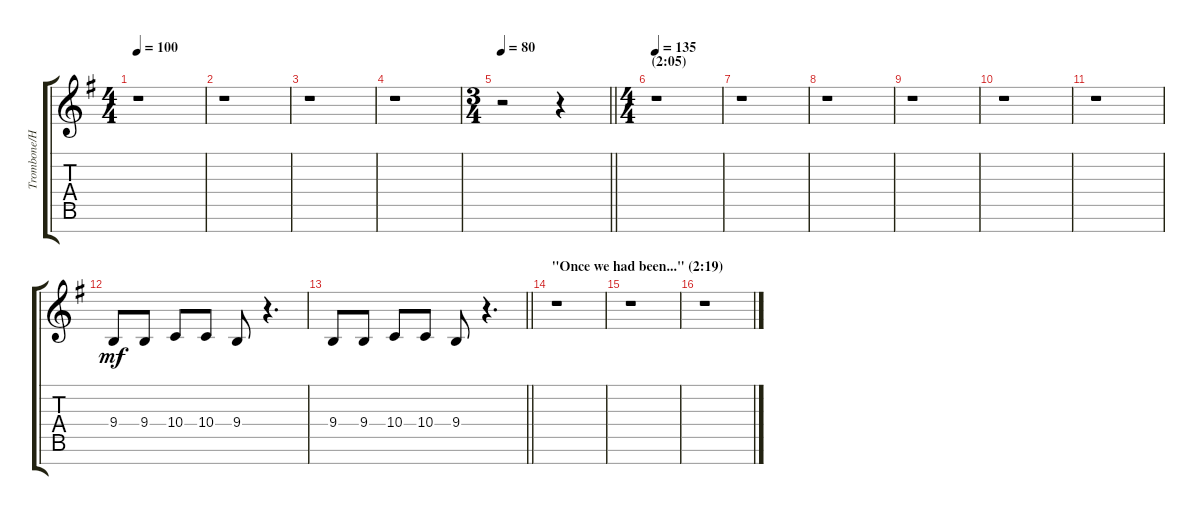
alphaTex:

\track ("Trombone/Horn" "Trombone/H") {instrument trombone}
\staff {score tabs}
\tuning (E4 B3 G3 D3 A2 E2 B1) {hide}
\ts (4 4)
\tempo 100
\clef g2
\ks eminor
r.1{dy f} |
r.1 |
r.1 |
r.1 |
\ts (3 4)
\tempo 80
\barLineRight lightlight
r.2 r.4 |
\ts (4 4)
\section ("" "(2:05)")
\tempo 135
r.1 |
r.1 |
r.1 |
r.1 |
r.1 |
r.1 |
9.4.8{dy mf} 9.4.8 10.4.8 10.4.8 9.4.8 r.4{d} |
\barLineRight lightlight
9.4.8 9.4.8 10.4.8 10.4.8 9.4.8 r.4{d} |
\section ("" "\"Once we had been...\" (2:19)")
r.1 |
r.1 |
r.1
